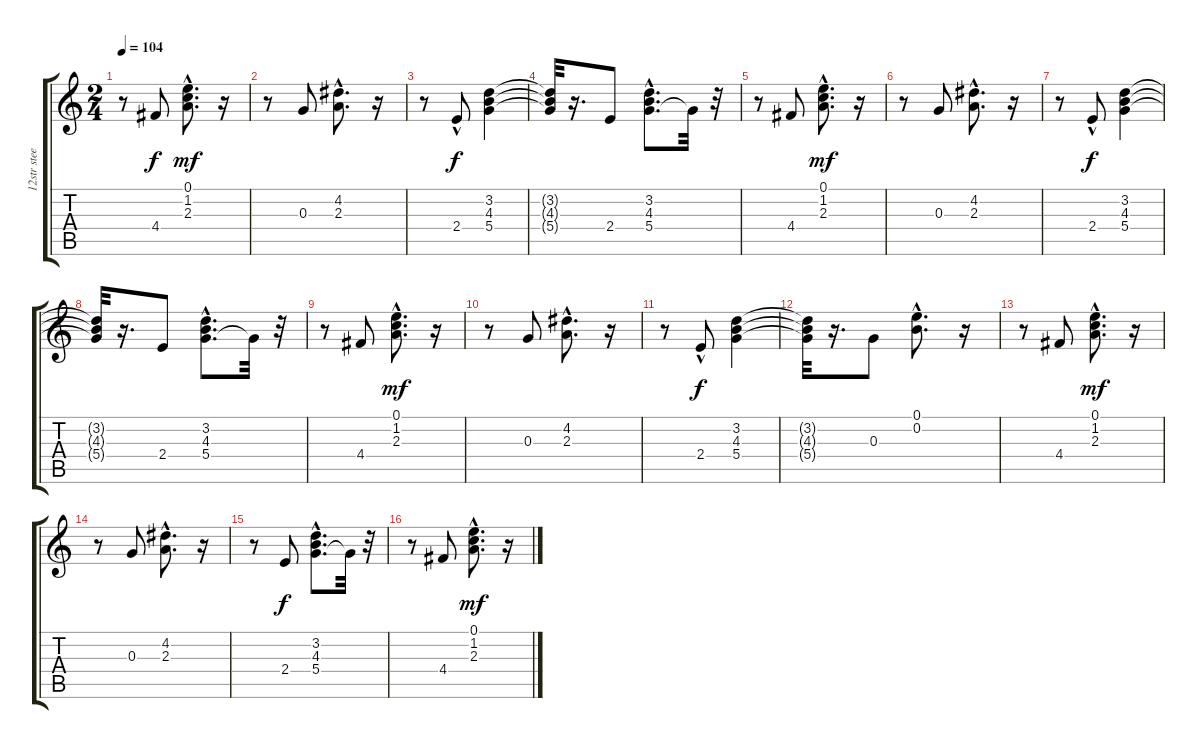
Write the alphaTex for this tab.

\track ("12str steel" "12str stee") {instrument acousticguitarsteel}
\staff {score tabs}
\tuning (E4 B3 G3 D3 A2 E2) {hide}
\ts (2 4)
\tempo 104
\clef g2
\ks c
r.8{dy f} 4.4.8 (0.1 1.2{hac} 2.3).8{d dy mf} r.16 |
r.8 0.3.8 (4.2{hac} 2.3{hac}).8{d} r.16 |
r.8 2.4{hac}.8{dy f} (3.2 4.3 5.4).4 |
(3.2{t} 4.3{t} 5.4{t}).32 r.16{d} 2.4.8 (3.2{hac} 4.3{hac} 5.4{hac}).8{d} 5.4{t}.32 r.32 |
r.8 4.4.8 (0.1 1.2{hac} 2.3).8{d dy mf} r.16 |
r.8 0.3.8 (4.2{hac} 2.3{hac}).8{d} r.16 |
r.8 2.4{hac}.8{dy f} (3.2 4.3 5.4).4 |
(3.2{t} 4.3{t} 5.4{t}).32 r.16{d} 2.4.8 (3.2{hac} 4.3{hac} 5.4{hac}).8{d} 5.4{t}.32 r.32 |
r.8 4.4.8 (0.1 1.2{hac} 2.3).8{d dy mf} r.16 |
r.8 0.3.8 (4.2{hac} 2.3{hac}).8{d} r.16 |
r.8 2.4{hac}.8{dy f} (3.2 4.3 5.4).4 |
(3.2{t} 4.3{t} 5.4{t}).32 r.16{d} 0.3.8 (0.1{hac} 0.2{hac}).8{d} r.16 |
r.8 4.4.8 (0.1 1.2{hac} 2.3).8{d dy mf} r.16 |
r.8 0.3.8 (4.2{hac} 2.3{hac}).8{d} r.16 |
r.8 2.4.8{dy f} (3.2{hac} 4.3{hac} 5.4{hac}).8{d} 5.4{t}.32 r.32 |
r.8 4.4.8 (0.1 1.2{hac} 2.3).8{d dy mf} r.16
